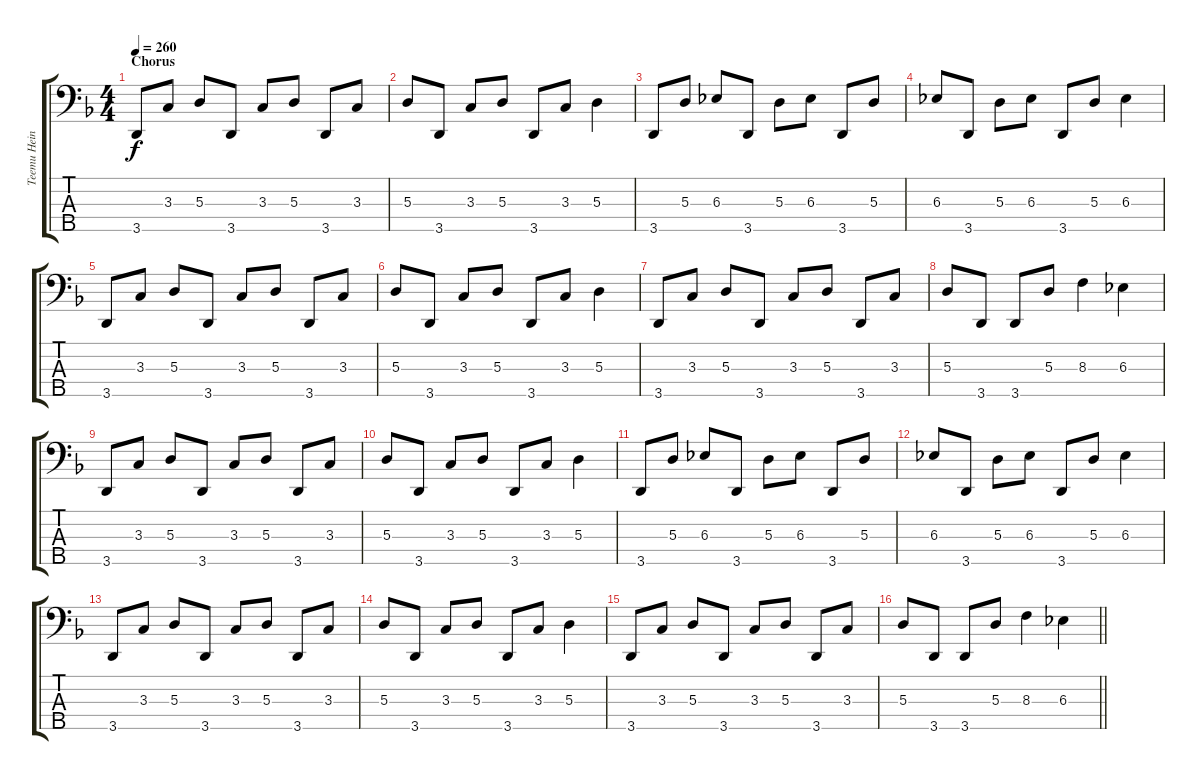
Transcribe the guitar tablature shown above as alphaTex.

\track ("Teemu Heinola (bass)" "Teemu Hein") {instrument electricbasspick}
\staff {score tabs}
\tuning (G2 D2 A1 E1 B0) {hide}
\ts (4 4)
\section ("" "Chorus")
\tempo 260
\clef f4
\ks dminor
3.5.8{dy f} 3.3.8 5.3.8 3.5.8 3.3.8 5.3.8 3.5.8 3.3.8 |
5.3.8 3.5.8 3.3.8 5.3.8 3.5.8 3.3.8 5.3.4 |
3.5.8 5.3.8 6.3.8 3.5.8 5.3.8 6.3.8 3.5.8 5.3.8 |
6.3.8 3.5.8 5.3.8 6.3.8 3.5.8 5.3.8 6.3.4 |
3.5.8 3.3.8 5.3.8 3.5.8 3.3.8 5.3.8 3.5.8 3.3.8 |
5.3.8 3.5.8 3.3.8 5.3.8 3.5.8 3.3.8 5.3.4 |
3.5.8 3.3.8 5.3.8 3.5.8 3.3.8 5.3.8 3.5.8 3.3.8 |
5.3.8 3.5.8 3.5.8 5.3.8 8.3.4 6.3.4 |
3.5.8 3.3.8 5.3.8 3.5.8 3.3.8 5.3.8 3.5.8 3.3.8 |
5.3.8 3.5.8 3.3.8 5.3.8 3.5.8 3.3.8 5.3.4 |
3.5.8 5.3.8 6.3.8 3.5.8 5.3.8 6.3.8 3.5.8 5.3.8 |
6.3.8 3.5.8 5.3.8 6.3.8 3.5.8 5.3.8 6.3.4 |
3.5.8 3.3.8 5.3.8 3.5.8 3.3.8 5.3.8 3.5.8 3.3.8 |
5.3.8 3.5.8 3.3.8 5.3.8 3.5.8 3.3.8 5.3.4 |
3.5.8 3.3.8 5.3.8 3.5.8 3.3.8 5.3.8 3.5.8 3.3.8 |
\barLineRight lightlight
5.3.8 3.5.8 3.5.8 5.3.8 8.3.4 6.3.4
